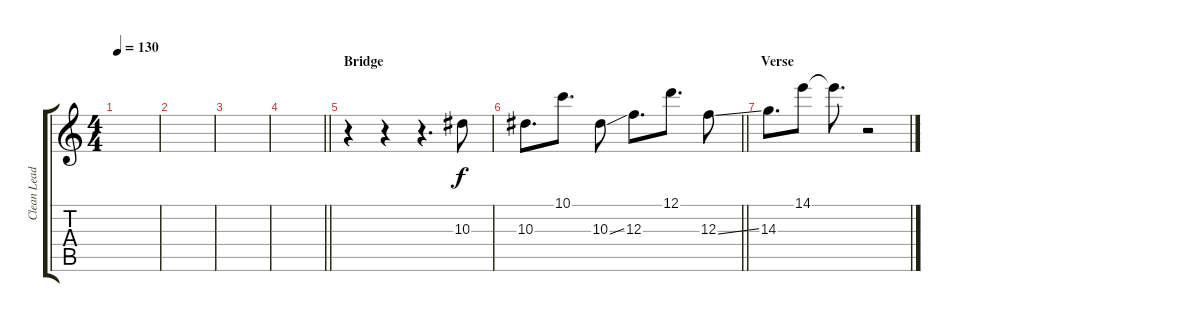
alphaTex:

\track ("Clean Lead (Effect)" "Clean Lead") {instrument electricguitarclean}
\staff {score tabs}
\tuning (D4 A3 F3 C3 G2 C2) {hide}
\ts (4 4)
\tempo 130
\clef g2
\ks c
|
|
|
\barLineRight lightlight
|
\section ("" "Bridge")
r.4 r.4 r.4{d} 10.3.8 |
\barLineRight lightlight
10.3.8{d} 10.1.8{d} 10.3{ss}.8 12.3.8{d} 12.1.8{d} 12.3{ss}.8 |
\section ("" "Verse")
14.3.8{d} 14.1.8 14.1{t}.8{d} r.2
